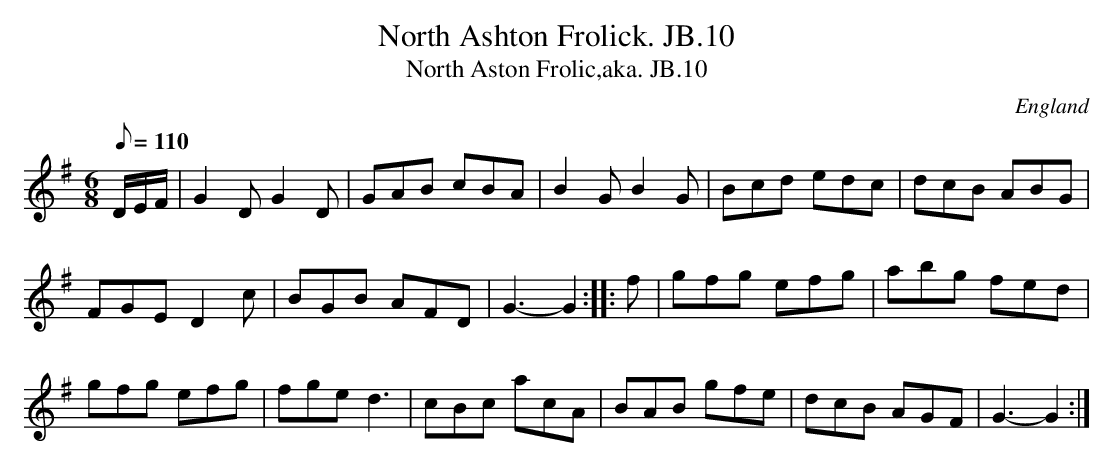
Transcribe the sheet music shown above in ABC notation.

X:1
T:North Ashton Frolick. JB.10
T:North Aston Frolic,aka. JB.10
M:6/8
L:1/8
Q:110
O:England
K:G
D/E/F/|G2DG2D|GAB cBA|B2GB2G|Bcd edc|dcB ABG|!FGED2c|BGB AFD|G3-G2:|
|:f|gfg efg|abg fed|!gfg efg|fged3|cBc acA|BAB gfe|dcB AGF|G3-G2:|]
